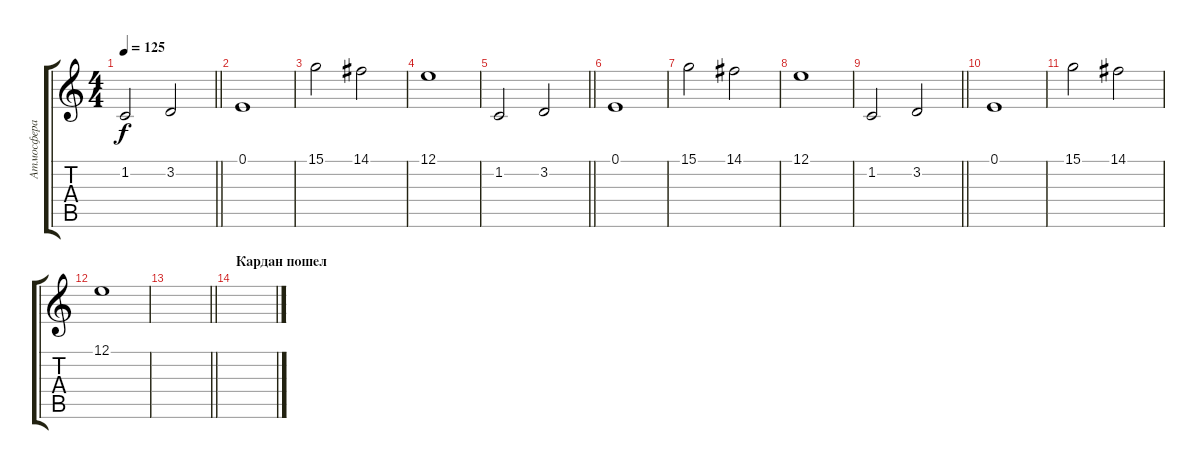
\track ("Атмосфера" "Атмосфера") {instrument stringensemble1}
\staff {score tabs}
\tuning (E4 B3 G3 D3 A2 E2) {hide}
\ts (4 4)
\tempo 125
\clef g2
\barLineRight lightlight
\ks c
1.2.2{dy f} 3.2.2 |
0.1.1 |
15.1.2 14.1.2 |
12.1.1 |
\barLineRight lightlight
1.2.2 3.2.2 |
0.1.1 |
15.1.2 14.1.2 |
12.1.1 |
\barLineRight lightlight
1.2.2 3.2.2 |
0.1.1 |
15.1.2 14.1.2 |
12.1.1 |
\barLineRight lightlight
|
\section ("" "Кардан пошел")
